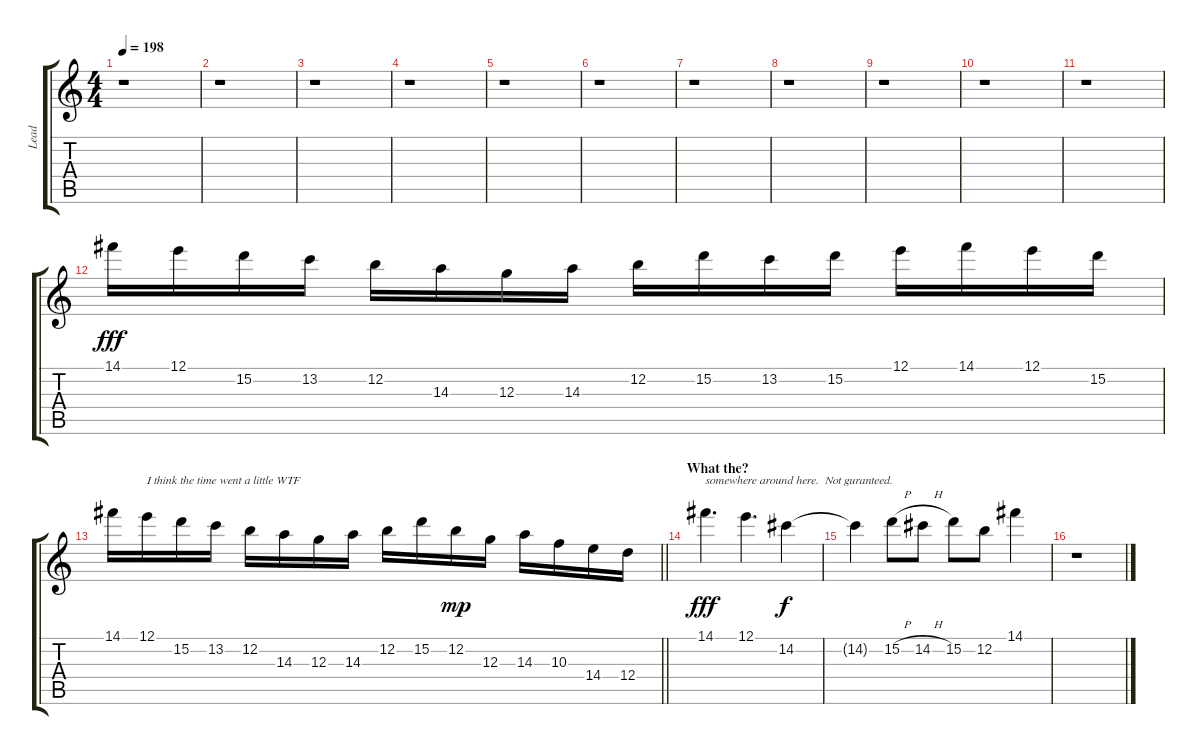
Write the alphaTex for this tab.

\track ("Lead" "Lead") {instrument distortionguitar}
\staff {score tabs}
\tuning (E4 B3 G3 D3 A2 E2) {hide}
\ts (4 4)
\tempo 198
\clef g2
\ks c
r.1{dy f} |
r.1 |
r.1 |
r.1 |
r.1 |
r.1 |
r.1 |
r.1 |
r.1 |
r.1 |
r.1 |
14.1.16{dy fff} 12.1.16 15.2.16 13.2.16 12.2.16 14.3.16 12.3.16 14.3.16 12.2.16 15.2.16 13.2.16 15.2.16 12.1.16 14.1.16 12.1.16 15.2.16 |
\barLineRight lightlight
14.1.16 12.1.16{txt "I think the time went a little WTF"} 15.2.16 13.2.16 12.2.16 14.3.16 12.3.16 14.3.16 12.2.16 15.2.16 12.2.16{dy mp} 12.3.16 14.3.16 10.3.16 14.4.16 12.4.16 |
\section ("" "What the?")
14.1.4{d txt "somewhere around here.  Not guranteed." dy fff} 12.1.4{d} 14.2.4{dy f} |
14.2{t}.4 15.2{h}.8 14.2{h}.8 15.2.8 12.2.8 14.1.4 |
r.1
